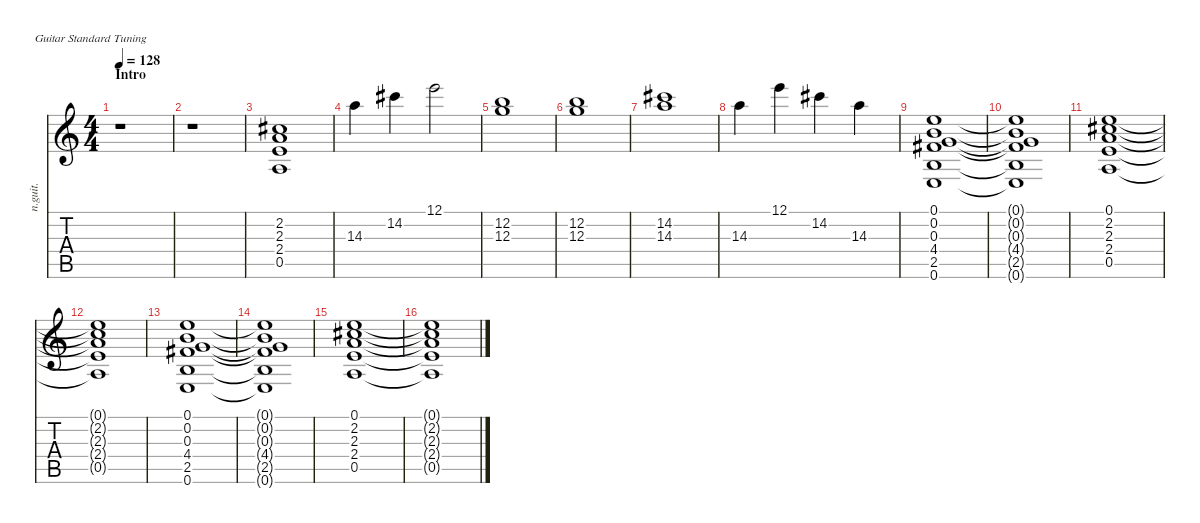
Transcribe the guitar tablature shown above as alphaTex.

\defaultSystemsLayout 4
\hideDynamics
\bracketExtendMode nobrackets
\otherSystemsTrackNameOrientation horizontal
\track ("Keyboard" "n.guit.") {instrument acousticguitarnylon}
\staff {score tabs}
\tuning (E4 B3 G3 D3 A2 E2)
\ts (4 4)
\section ("" "Intro")
\tempo 128
\clef g2
\ks c
r.1{dy f instrument acousticguitarnylon beam Down} |
r.1{beam Down} |
(2.2{acc #} 2.3 2.4 0.5).1{beam Up} |
14.3.4{beam Down} 14.2{acc #}.4{beam Down} 12.1.2{beam Down} |
(12.2 12.3).1{beam Down} |
(12.2 12.3).1{dy mp beam Down} |
(14.2{acc #} 14.3).1{dy f beam Down} |
14.3.4{beam Down} 12.1.4{beam Down} 14.2{acc #}.4{beam Down} 14.3.4{beam Down} |
(0.1 0.2 0.3 4.4{acc #} 2.5 0.6).1{beam Up} |
(0.1{t} 0.2{t} 0.3{t} 4.4{t acc #} 2.5{t} 0.6{t}).1{beam Up} |
(0.1 2.2{acc #} 2.3 2.4 0.5).1{beam Up} |
(0.1{t} 2.2{t acc #} 2.3{t} 2.4{t} 0.5{t}).1{beam Up} |
(0.1 0.2 0.3 4.4{acc #} 2.5 0.6).1{beam Up} |
(0.1{t} 0.2{t} 0.3{t} 4.4{t acc #} 2.5{t} 0.6{t}).1{beam Up} |
(0.1 2.2{acc #} 2.3 2.4 0.5).1{beam Up} |
(0.1{t} 2.2{t acc #} 2.3{t} 2.4{t} 0.5{t}).1{beam Up}
